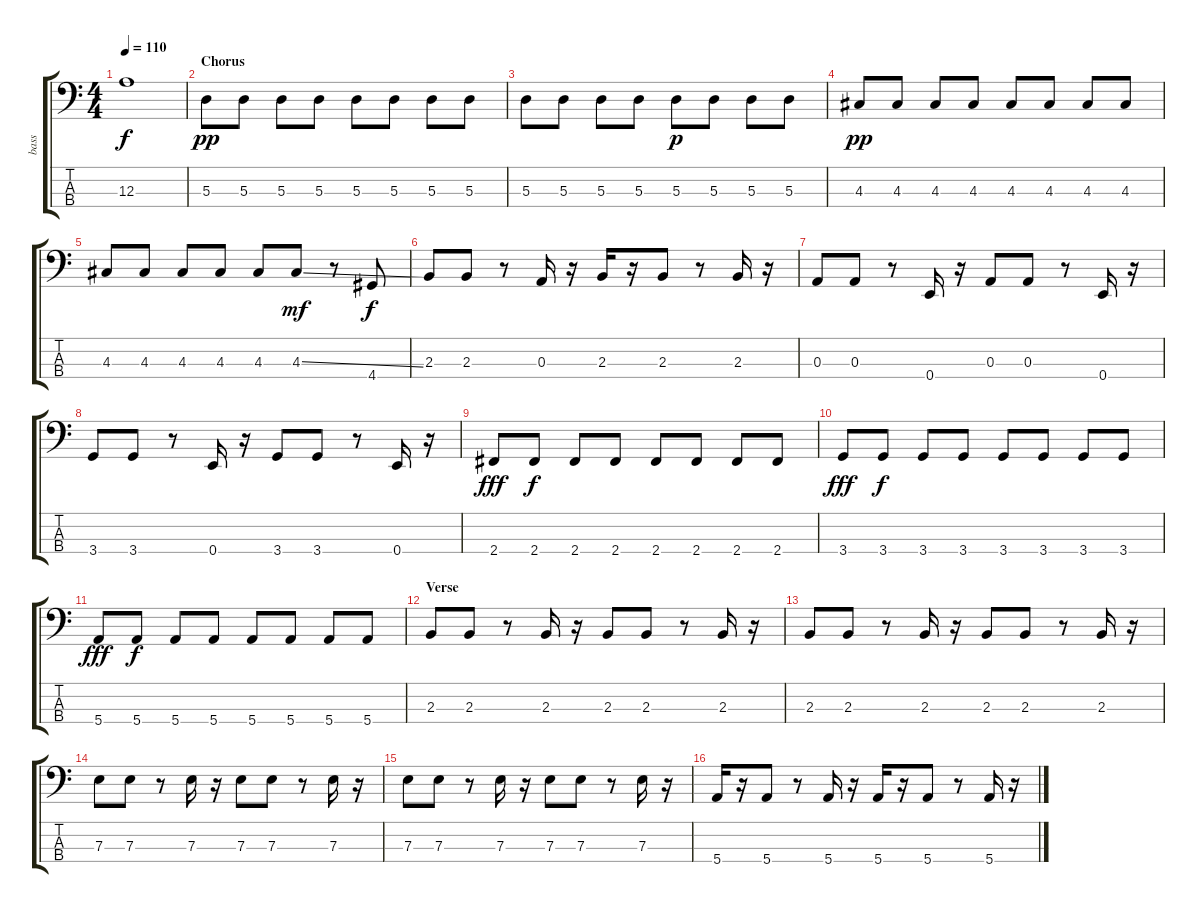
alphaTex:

\track ("bass" "bass") {instrument electricbassfinger}
\staff {score tabs}
\tuning (G2 D2 A1 E1) {hide}
\ts (4 4)
\tempo 110
\clef f4
\ks c
12.3.1{dy f} |
\section ("" "Chorus")
5.3.8{dy pp} 5.3.8 5.3.8 5.3.8 5.3.8 5.3.8 5.3.8 5.3.8 |
5.3.8 5.3.8 5.3.8 5.3.8 5.3.8{dy p} 5.3.8 5.3.8 5.3.8 |
4.3.8{dy pp} 4.3.8 4.3.8 4.3.8 4.3.8 4.3.8 4.3.8 4.3.8 |
4.3.8 4.3.8 4.3.8 4.3.8 4.3.8 4.3{ss}.8{dy mf} r.8 4.4.8{dy f} |
2.3.8 2.3.8 r.8 0.3.16 r.16 2.3.16 r.16 2.3.8 r.8 2.3.16 r.16 |
0.3.8 0.3.8 r.8 0.4.16 r.16 0.3.8 0.3.8 r.8 0.4.16 r.16 |
3.4.8 3.4.8 r.8 0.4.16 r.16 3.4.8 3.4.8 r.8 0.4.16 r.16 |
2.4.8{dy fff} 2.4.8{dy f} 2.4.8 2.4.8 2.4.8 2.4.8 2.4.8 2.4.8 |
3.4.8{dy fff} 3.4.8{dy f} 3.4.8 3.4.8 3.4.8 3.4.8 3.4.8 3.4.8 |
5.4.8{dy fff} 5.4.8{dy f} 5.4.8 5.4.8 5.4.8 5.4.8 5.4.8 5.4.8 |
\section ("" "Verse")
2.3.8 2.3.8 r.8 2.3.16 r.16 2.3.8 2.3.8 r.8 2.3.16 r.16 |
2.3.8 2.3.8 r.8 2.3.16 r.16 2.3.8 2.3.8 r.8 2.3.16 r.16 |
7.3.8 7.3.8 r.8 7.3.16 r.16 7.3.8 7.3.8 r.8 7.3.16 r.16 |
7.3.8 7.3.8 r.8 7.3.16 r.16 7.3.8 7.3.8 r.8 7.3.16 r.16 |
5.4.16 r.16 5.4.8 r.8 5.4.16 r.16 5.4.16 r.16 5.4.8 r.8 5.4.16 r.16
